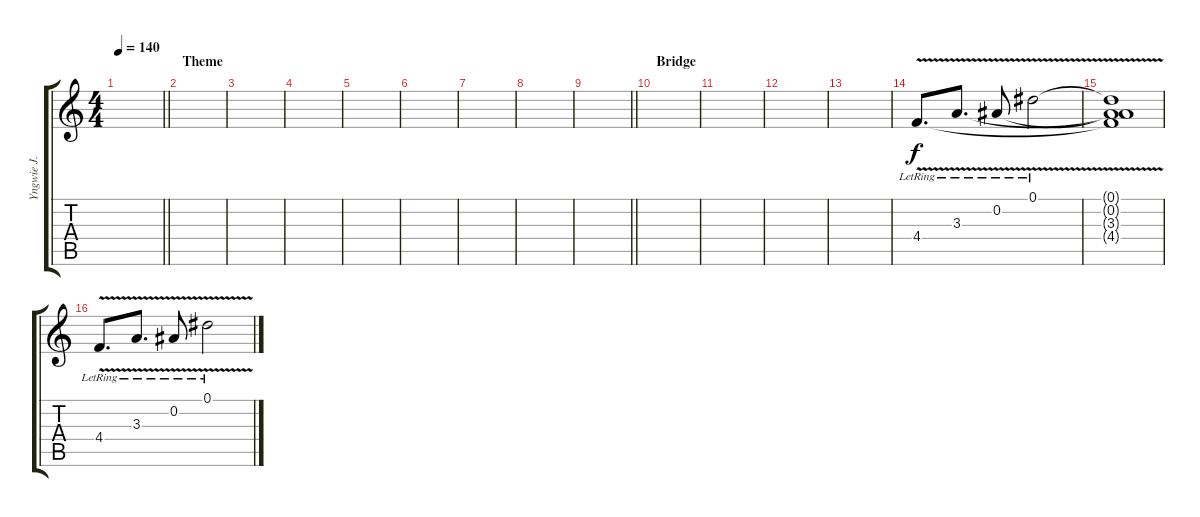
\track ("Yngwie J. Malmsteen" "Yngwie J. ") {instrument overdrivenguitar}
\staff {score tabs}
\tuning (Eb4 Bb3 Gb3 Db3 Ab2 Eb2) {hide}
\ts (4 4)
\tempo 140
\clef g2
\barLineRight lightlight
\ks c
|
\section ("" "Theme")
|
|
|
|
|
|
|
\barLineRight lightlight
|
\section ("" "Bridge")
|
|
|
|
4.4{v lr}.8{d} 3.3{v lr}.8{d} 0.2{v lr}.8 0.1{v lr}.2 |
(0.1{t} 0.2{t} 3.3{t} 4.4{t}).1 |
4.4{v lr}.8{d} 3.3{v lr}.8{d} 0.2{v lr}.8 0.1{v lr}.2
